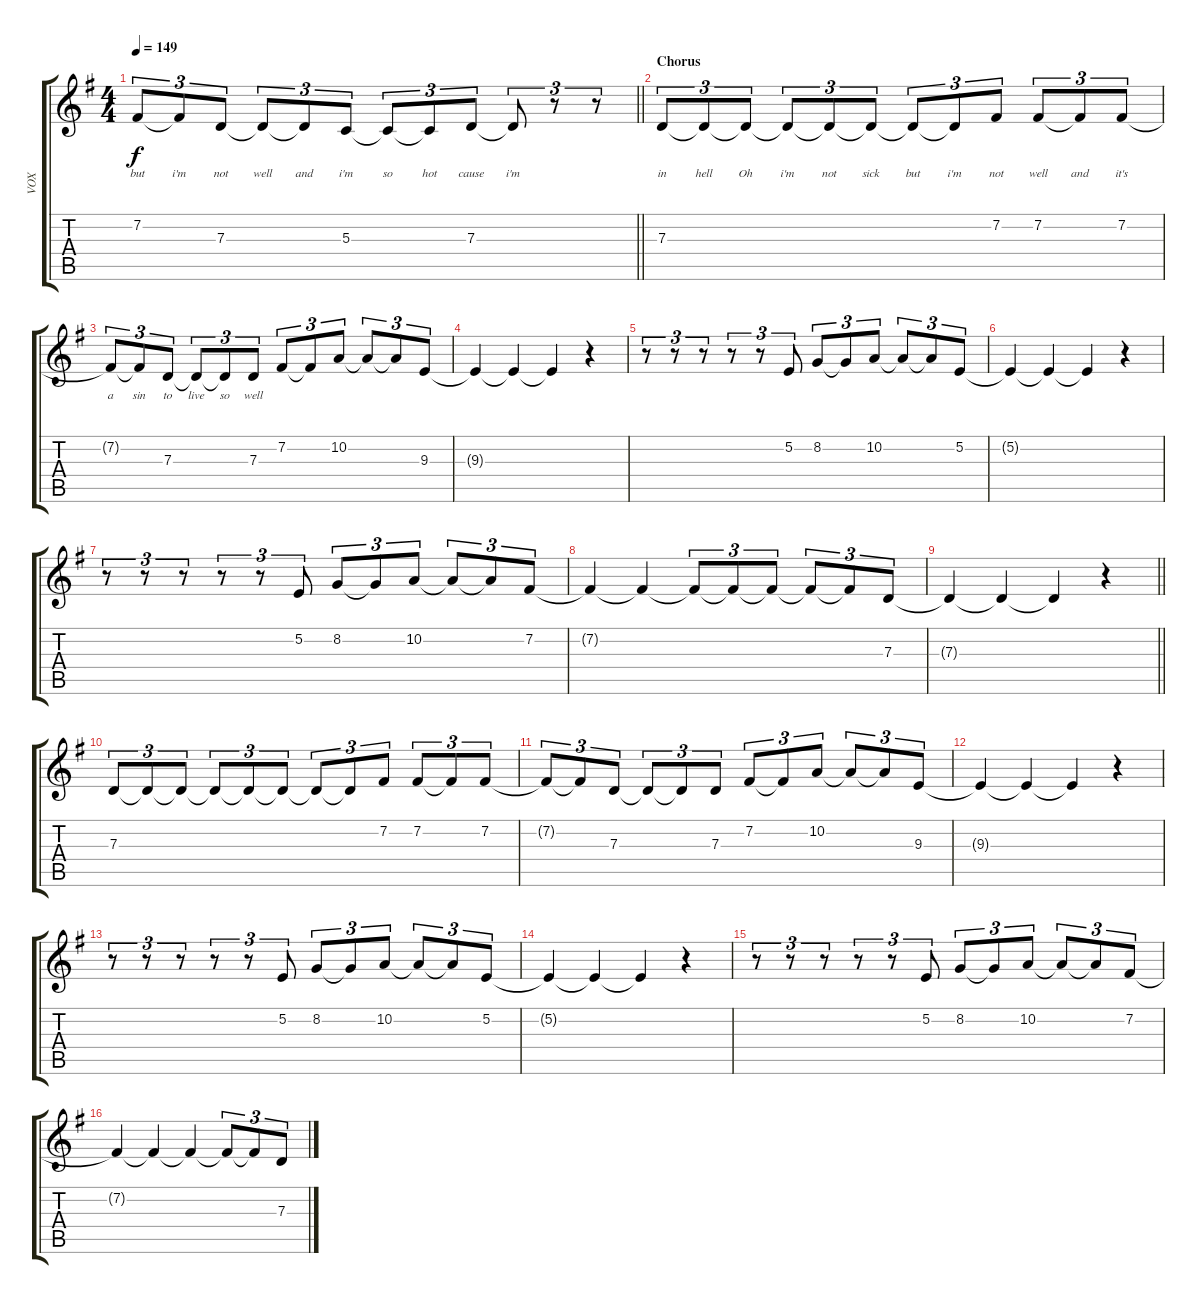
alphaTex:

\track ("VOX" "VOX") {instrument tenorsax}
\staff {score tabs}
\tuning (E4 B3 G3 D3 A2 E2) {hide}
\ts (4 4)
\tempo 149
\clef g2
\barLineRight lightlight
\ks g
7.2{t}.8{tu (3 2) lyrics (0 "but") lyrics (1 "") lyrics (2 "") lyrics (3 "") lyrics (4 "") dy f} 7.2{t}.8{tu (3 2) lyrics (0 "i'm") lyrics (1 "") lyrics (2 "") lyrics (3 "") lyrics (4 "")} 7.3.8{tu (3 2) lyrics (0 "not") lyrics (1 "") lyrics (2 "") lyrics (3 "") lyrics (4 "")} 7.3{t}.8{tu (3 2) lyrics (0 "well") lyrics (1 "") lyrics (2 "") lyrics (3 "") lyrics (4 "")} 7.3{t}.8{tu (3 2) lyrics (0 "and") lyrics (1 "") lyrics (2 "") lyrics (3 "") lyrics (4 "")} 5.3.8{tu (3 2) lyrics (0 "i'm") lyrics (1 "") lyrics (2 "") lyrics (3 "") lyrics (4 "")} 5.3{t}.8{tu (3 2) lyrics (0 "so") lyrics (1 "") lyrics (2 "") lyrics (3 "") lyrics (4 "")} 5.3{t}.8{tu (3 2) lyrics (0 "hot") lyrics (1 "") lyrics (2 "") lyrics (3 "") lyrics (4 "")} 7.3.8{tu (3 2) lyrics (0 "cause") lyrics (1 "") lyrics (2 "") lyrics (3 "") lyrics (4 "")} 7.3{t}.8{tu (3 2) lyrics (0 "i'm") lyrics (1 "") lyrics (2 "") lyrics (3 "") lyrics (4 "")} r.8{tu (3 2)} r.8{tu (3 2)} |
\section ("" "Chorus")
7.3.8{tu (3 2) lyrics (0 "in") lyrics (1 "") lyrics (2 "") lyrics (3 "") lyrics (4 "")} 7.3{t}.8{tu (3 2) lyrics (0 "hell") lyrics (1 "") lyrics (2 "") lyrics (3 "") lyrics (4 "")} 7.3{t}.8{tu (3 2) lyrics (0 "Oh") lyrics (1 "") lyrics (2 "") lyrics (3 "") lyrics (4 "")} 7.3{t}.8{tu (3 2) lyrics (0 "i'm") lyrics (1 "") lyrics (2 "") lyrics (3 "") lyrics (4 "")} 7.3{t}.8{tu (3 2) lyrics (0 "not") lyrics (1 "") lyrics (2 "") lyrics (3 "") lyrics (4 "")} 7.3{t}.8{tu (3 2) lyrics (0 "sick") lyrics (1 "") lyrics (2 "") lyrics (3 "") lyrics (4 "")} 7.3{t}.8{tu (3 2) lyrics (0 "but") lyrics (1 "") lyrics (2 "") lyrics (3 "") lyrics (4 "")} 7.3{t}.8{tu (3 2) lyrics (0 "i'm") lyrics (1 "") lyrics (2 "") lyrics (3 "") lyrics (4 "")} 7.2.8{tu (3 2) lyrics (0 "not") lyrics (1 "") lyrics (2 "") lyrics (3 "") lyrics (4 "")} 7.2.8{tu (3 2) lyrics (0 "well") lyrics (1 "") lyrics (2 "") lyrics (3 "") lyrics (4 "")} 7.2{t}.8{tu (3 2) lyrics (0 "and") lyrics (1 "") lyrics (2 "") lyrics (3 "") lyrics (4 "")} 7.2.8{tu (3 2) lyrics (0 "it's") lyrics (1 "") lyrics (2 "") lyrics (3 "") lyrics (4 "")} |
7.2{t}.8{tu (3 2) lyrics (0 "a") lyrics (1 "") lyrics (2 "") lyrics (3 "") lyrics (4 "")} 7.2{t}.8{tu (3 2) lyrics (0 "sin") lyrics (1 "") lyrics (2 "") lyrics (3 "") lyrics (4 "")} 7.3.8{tu (3 2) lyrics (0 "to") lyrics (1 "") lyrics (2 "") lyrics (3 "") lyrics (4 "")} 7.3{t}.8{tu (3 2) lyrics (0 "live") lyrics (1 "") lyrics (2 "") lyrics (3 "") lyrics (4 "")} 7.3{t}.8{tu (3 2) lyrics (0 "so") lyrics (1 "") lyrics (2 "") lyrics (3 "") lyrics (4 "")} 7.3.8{tu (3 2) lyrics (0 "well") lyrics (1 "") lyrics (2 "") lyrics (3 "") lyrics (4 "")} 7.2.8{tu (3 2)} 7.2{t}.8{tu (3 2)} 10.2.8{tu (3 2)} 10.2{t}.8{tu (3 2)} 10.2{t}.8{tu (3 2)} 9.3.8{tu (3 2)} |
9.3{t}.4 9.3{t}.4 9.3{t}.4 r.4 |
r.8{tu (3 2)} r.8{tu (3 2)} r.8{tu (3 2)} r.8{tu (3 2)} r.8{tu (3 2)} 5.2.8{tu (3 2)} 8.2.8{tu (3 2)} 8.2{t}.8{tu (3 2)} 10.2.8{tu (3 2)} 10.2{t}.8{tu (3 2)} 10.2{t}.8{tu (3 2)} 5.2.8{tu (3 2)} |
5.2{t}.4 5.2{t}.4 5.2{t}.4 r.4 |
r.8{tu (3 2)} r.8{tu (3 2)} r.8{tu (3 2)} r.8{tu (3 2)} r.8{tu (3 2)} 5.2.8{tu (3 2)} 8.2.8{tu (3 2)} 8.2{t}.8{tu (3 2)} 10.2.8{tu (3 2)} 10.2{t}.8{tu (3 2)} 10.2{t}.8{tu (3 2)} 7.2.8{tu (3 2)} |
7.2{t}.4 7.2{t}.4 7.2{t}.8{tu (3 2)} 7.2{t}.8{tu (3 2)} 7.2{t}.8{tu (3 2)} 7.2{t}.8{tu (3 2)} 7.2{t}.8{tu (3 2)} 7.3.8{tu (3 2)} |
\barLineRight lightlight
7.3{t}.4 7.3{t}.4 7.3{t}.4 r.4 |
7.3.8{tu (3 2)} 7.3{t}.8{tu (3 2)} 7.3{t}.8{tu (3 2)} 7.3{t}.8{tu (3 2)} 7.3{t}.8{tu (3 2)} 7.3{t}.8{tu (3 2)} 7.3{t}.8{tu (3 2)} 7.3{t}.8{tu (3 2)} 7.2.8{tu (3 2)} 7.2.8{tu (3 2)} 7.2{t}.8{tu (3 2)} 7.2.8{tu (3 2)} |
7.2{t}.8{tu (3 2)} 7.2{t}.8{tu (3 2)} 7.3.8{tu (3 2)} 7.3{t}.8{tu (3 2)} 7.3{t}.8{tu (3 2)} 7.3.8{tu (3 2)} 7.2.8{tu (3 2)} 7.2{t}.8{tu (3 2)} 10.2.8{tu (3 2)} 10.2{t}.8{tu (3 2)} 10.2{t}.8{tu (3 2)} 9.3.8{tu (3 2)} |
9.3{t}.4 9.3{t}.4 9.3{t}.4 r.4 |
r.8{tu (3 2)} r.8{tu (3 2)} r.8{tu (3 2)} r.8{tu (3 2)} r.8{tu (3 2)} 5.2.8{tu (3 2)} 8.2.8{tu (3 2)} 8.2{t}.8{tu (3 2)} 10.2.8{tu (3 2)} 10.2{t}.8{tu (3 2)} 10.2{t}.8{tu (3 2)} 5.2.8{tu (3 2)} |
5.2{t}.4 5.2{t}.4 5.2{t}.4 r.4 |
r.8{tu (3 2)} r.8{tu (3 2)} r.8{tu (3 2)} r.8{tu (3 2)} r.8{tu (3 2)} 5.2.8{tu (3 2)} 8.2.8{tu (3 2)} 8.2{t}.8{tu (3 2)} 10.2.8{tu (3 2)} 10.2{t}.8{tu (3 2)} 10.2{t}.8{tu (3 2)} 7.2.8{tu (3 2)} |
7.2{t}.4 7.2{t}.4 7.2{t}.4 7.2{t}.8{tu (3 2)} 7.2{t}.8{tu (3 2)} 7.3.8{tu (3 2)}
